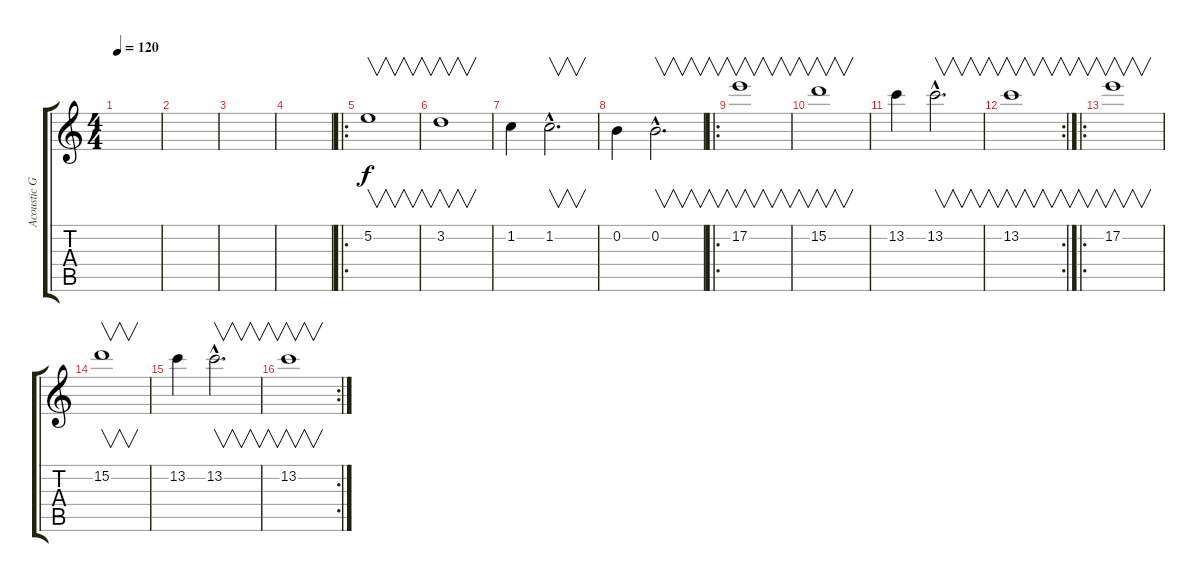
\track ("Acoustic Guitar" "Acoustic G") {instrument acousticguitarnylon}
\staff {score tabs}
\tuning (E4 B3 G3 D3 A2 E2) {hide}
\ts (4 4)
\tempo 120
\clef g2
\ks c
|
|
|
|
\ro
5.2.1{v} |
3.2.1{v} |
1.2.4 1.2{hac}.2{v d} |
0.2.4 0.2{hac}.2{v d} |
\ro
17.2.1{v} |
15.2.1{v} |
13.2.4 13.2{hac}.2{v d} |
\rc 2
13.2.1{v} |
\ro
17.2.1{v} |
15.2.1{v} |
13.2.4 13.2{hac}.2{v d} |
\rc 2
13.2.1{v}
